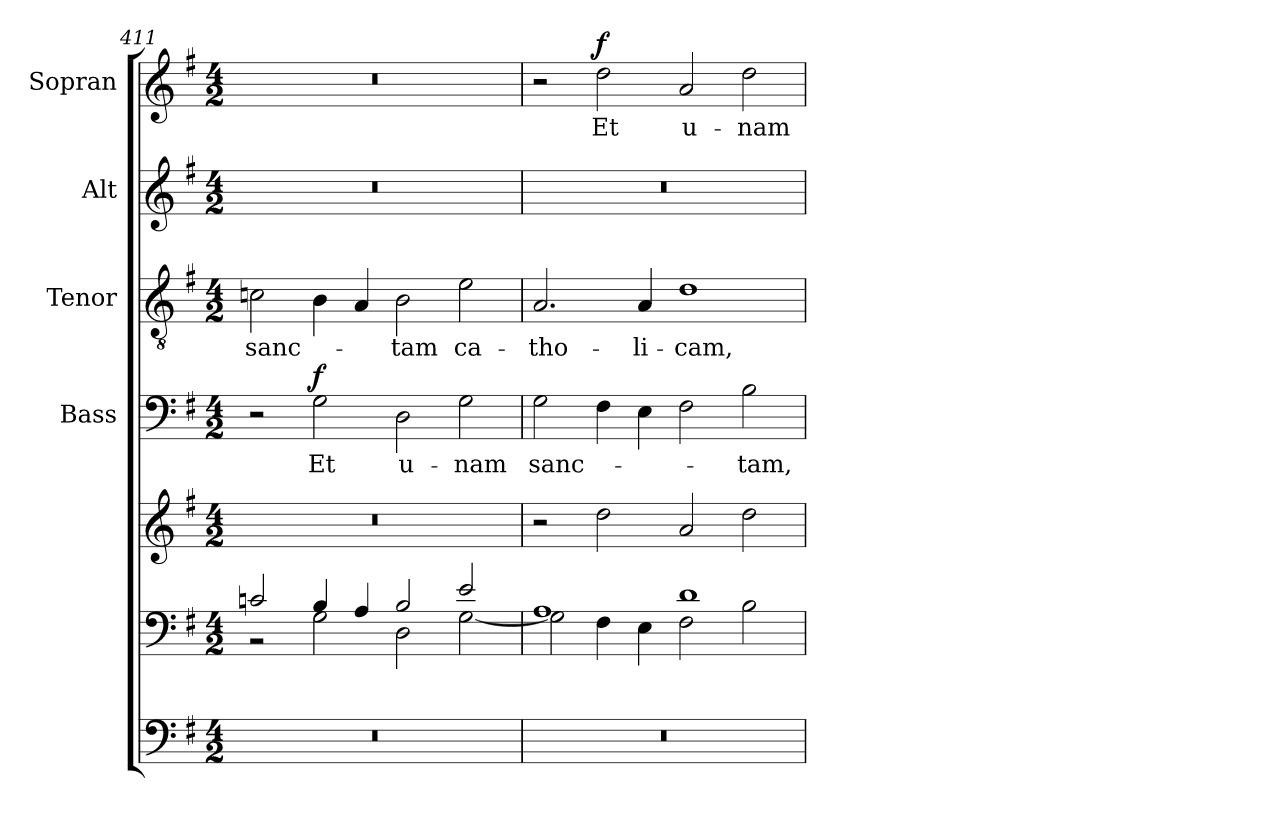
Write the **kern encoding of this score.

**kern	**kern	**kern	**kern	**text	**dynam	**kern	**text	**kern	**kern	**text	**dynam
*part6	*part5	*part5	*part4	*part4	*part4	*part3	*part3	*part2	*part1	*part1	*part1
*staff7	*staff6	*staff5	*staff4	*staff4	*staff4	*staff3	*staff3	*staff2	*staff1	*staff1	*staff1
*	*	*	*I"Bass	*	*	*I"Tenor	*	*I"Alt	*I"Sopran	*	*
*	*	*	*I'B.	*	*	*I'T.	*	*I'A.	*I'S.	*	*
!!LO:LB:g=z
*clefF4	*clefF4	*clefG2	*clefF4	*	*	*clefGv2	*	*clefG2	*clefG2	*	*
*k[f#]	*k[f#]	*k[f#]	*k[f#]	*	*	*k[f#]	*	*k[f#]	*k[f#]	*	*
*G:	*G:	*G:	*G:	*	*	*G:	*	*G:	*G:	*	*
*M4/2	*M4/2	*M4/2	*M4/2	*	*	*M4/2	*	*M4/2	*M4/2	*	*
=411	=411	=411	=411	=411	=411	=411	=411	=411	=411	=411	=411
*	*^	*	*	*	*	*	*	*	*	*	*
!	!	!	!	!	!	!	!	!LO:LY:b	!	!	!	!
0r	2cn/	2r	0r	2r	.	.	2cn\	sanc-	0r	0r	.	.
!	!	!	!	!	!LO:LY:b	!LO:DY:a	!	!	!	!	!	!
.	4B/	2G\	.	2G\	Et	f	4B\	.	.	.	.	.
.	4A/	.	.	.	.	.	4A/	.	.	.	.	.
!	!	!	!	!	!LO:LY:b	!	!	!LO:LY:b	!	!	!	!
.	2B/	2D\	.	2D\	u-	.	2B\	-tam	.	.	.	.
!	!	!	!	!	!LO:LY:b	!	!	!LO:LY:b	!	!	!	!
.	2e/	[<2G\	.	2G\	-nam	.	2e\	ca-	.	.	.	.
=412	=412	=412	=412	=412	=412	=412	=412	=412	=412	=412	=412	=412
!	!	!	!	!	!LO:LY:b	!	!	!LO:LY:b	!	!	!	!
0r	1A	2G\]	2r	2G\	sanc-	.	2.A/	-tho-	0r	2r	.	.
!	!	!	!	!	!	!	!	!	!	!	!LO:LY:b	!LO:DY:a
.	.	4F#\	2dd\	4F#\	.	.	.	.	.	2dd\	Et	f
!	!	!	!	!	!	!	!	!LO:LY:b	!	!	!	!
.	.	4E\	.	4E\	.	.	4A/	-li-	.	.	.	.
!	!	!	!	!	!	!	!	!LO:LY:b	!	!	!LO:LY:b	!
.	1d	2F#\	2a/	2F#\	.	.	1d	-cam,	.	2a/	u-	.
!	!	!	!	!	!LO:LY:b	!	!	!	!	!	!LO:LY:b	!
.	.	2B\	2dd\	2B\	-tam,	.	.	.	.	2dd\	-nam	.
*	*v	*v	*	*	*	*	*	*	*	*	*	*
=	=	=	=	=	=	=	=	=	=	=	=
*-	*-	*-	*-	*-	*-	*-	*-	*-	*-	*-	*-
